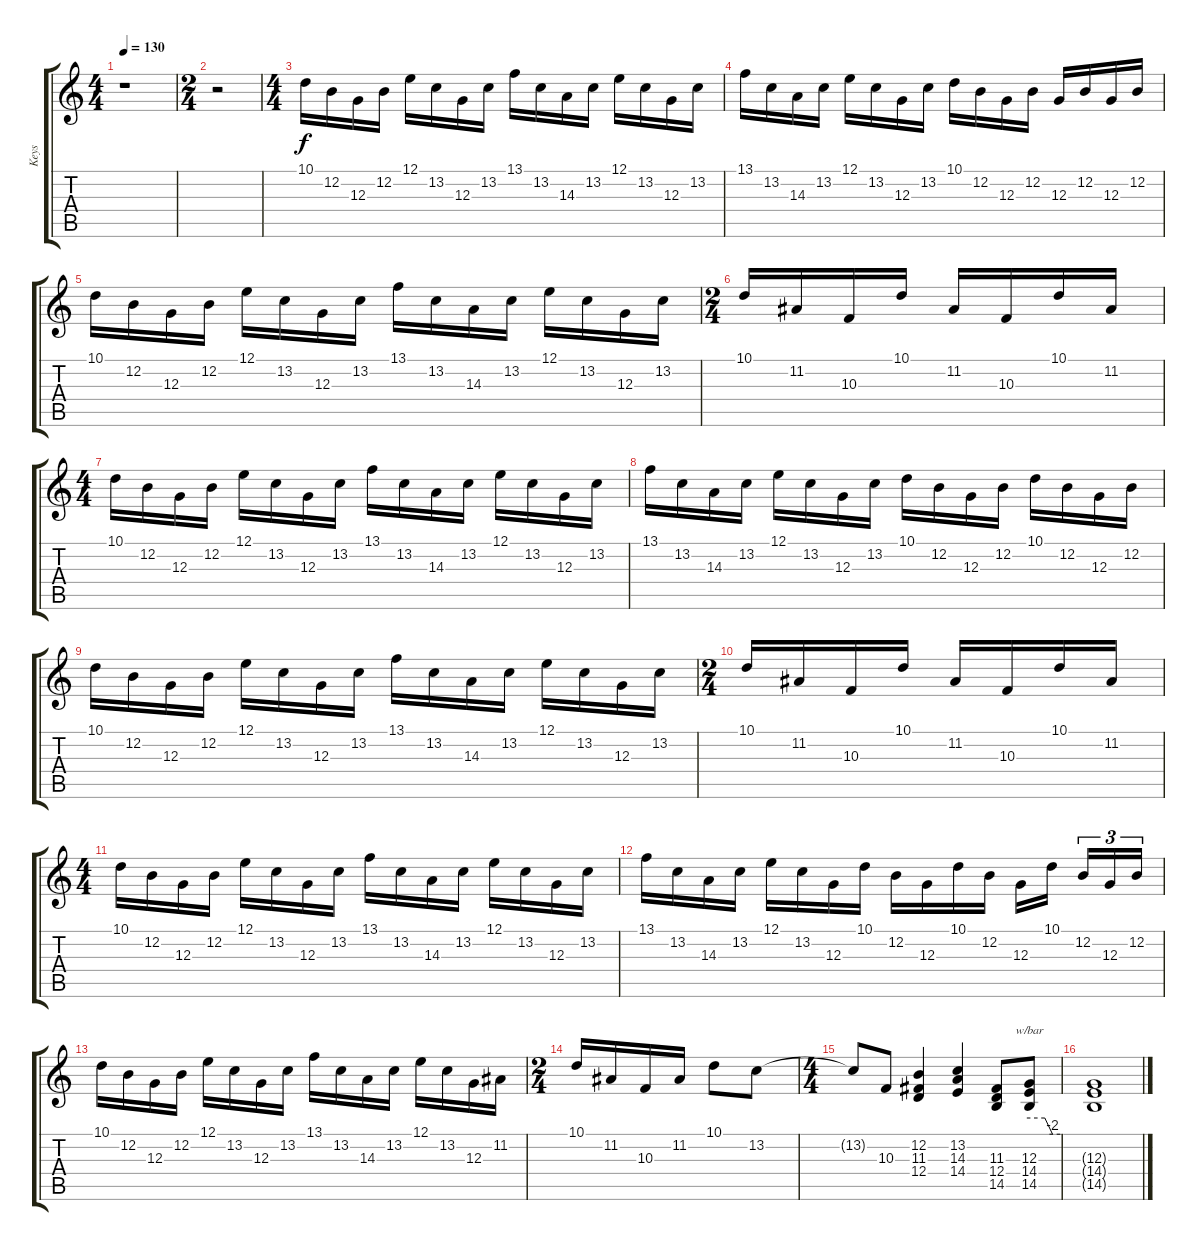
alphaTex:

\track ("Keys" "Keys") {instrument rockorgan}
\staff {score tabs}
\tuning (E4 B3 G3 D3 A2 E2) {hide}
\ts (4 4)
\tempo 130
\clef g2
\ks c
r.1{dy f} |
\ts (2 4)
r.2 |
\ts (4 4)
10.1.16 12.2.16 12.3.16 12.2.16 12.1.16 13.2.16 12.3.16 13.2.16 13.1.16 13.2.16 14.3.16 13.2.16 12.1.16 13.2.16 12.3.16 13.2.16 |
13.1.16 13.2.16 14.3.16 13.2.16 12.1.16 13.2.16 12.3.16 13.2.16 10.1.16 12.2.16 12.3.16 12.2.16 12.3.16 12.2.16 12.3.16 12.2.16 |
10.1.16 12.2.16 12.3.16 12.2.16 12.1.16 13.2.16 12.3.16 13.2.16 13.1.16 13.2.16 14.3.16 13.2.16 12.1.16 13.2.16 12.3.16 13.2.16 |
\ts (2 4)
10.1.16 11.2.16 10.3.16 10.1.16 11.2.16 10.3.16 10.1.16 11.2.16 |
\ts (4 4)
10.1.16 12.2.16 12.3.16 12.2.16 12.1.16 13.2.16 12.3.16 13.2.16 13.1.16 13.2.16 14.3.16 13.2.16 12.1.16 13.2.16 12.3.16 13.2.16 |
13.1.16 13.2.16 14.3.16 13.2.16 12.1.16 13.2.16 12.3.16 13.2.16 10.1.16 12.2.16 12.3.16 12.2.16 10.1.16 12.2.16 12.3.16 12.2.16 |
10.1.16 12.2.16 12.3.16 12.2.16 12.1.16 13.2.16 12.3.16 13.2.16 13.1.16 13.2.16 14.3.16 13.2.16 12.1.16 13.2.16 12.3.16 13.2.16 |
\ts (2 4)
10.1.16 11.2.16 10.3.16 10.1.16 11.2.16 10.3.16 10.1.16 11.2.16 |
\ts (4 4)
10.1.16 12.2.16 12.3.16 12.2.16 12.1.16 13.2.16 12.3.16 13.2.16 13.1.16 13.2.16 14.3.16 13.2.16 12.1.16 13.2.16 12.3.16 13.2.16 |
13.1.16 13.2.16 14.3.16 13.2.16 12.1.16 13.2.16 12.3.16 10.1.16 12.2.16 12.3.16 10.1.16 12.2.16 12.3.16 10.1.16{beam splitsecondary} 12.2.16{tu (3 2)} 12.3.16{tu (3 2)} 12.2.16{tu (3 2)} |
10.1.16 12.2.16 12.3.16 12.2.16 12.1.16 13.2.16 12.3.16 13.2.16 13.1.16 13.2.16 14.3.16 13.2.16 12.1.16 13.2.16 12.3.16 11.2.16 |
\ts (2 4)
10.1.16 11.2.16 10.3.16 11.2.16 10.1.8 13.2.8 |
\ts (4 4)
13.2{t}.8 10.3.8 (12.2 11.3 12.4).4 (13.2 14.3 14.4).4 (11.3 12.4 14.5).8 (12.3 14.4 14.5).8{tbe (custom default 0 0 30 0 45 -8 60 -8)} |
(12.3{t} 14.4{t} 14.5{t}).1
